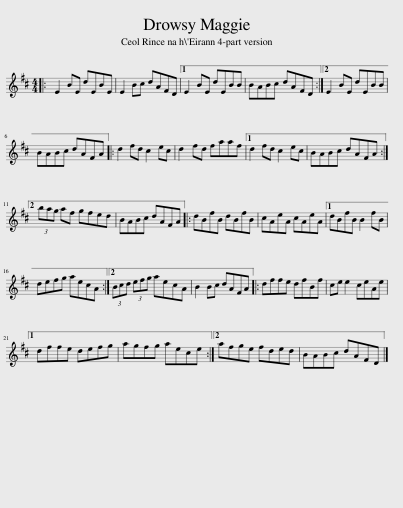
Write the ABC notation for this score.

X:1
L:1/8
M:4/4
I:linebreak $
K:D
V:1 treble
V:1
|: E2 BE dEBE | E2 Bc dAFD |1 E2 BE dEBB | BABc dAFD :|2 E2 BE dEBB |$ %5
 BABc dAFA |: d2 fd c2 ec | d2 fd faaf |1 d2 fd c2 ec | BABc dAFA :|2$ %10
 (3bag af gfed | BABc dAFA |: dBfB dBfB | cAeA cAeA |1 dBfB B2 fB |$ %15
 defg aecA :|2 (3Bcd (3efg aecA | B2 Bc dAFA |: dffe dfBf | ce e2 ceAe |1$ %20
 dffe defg | agfg aece :|2 afge fded | BABc dAFD |] %24
